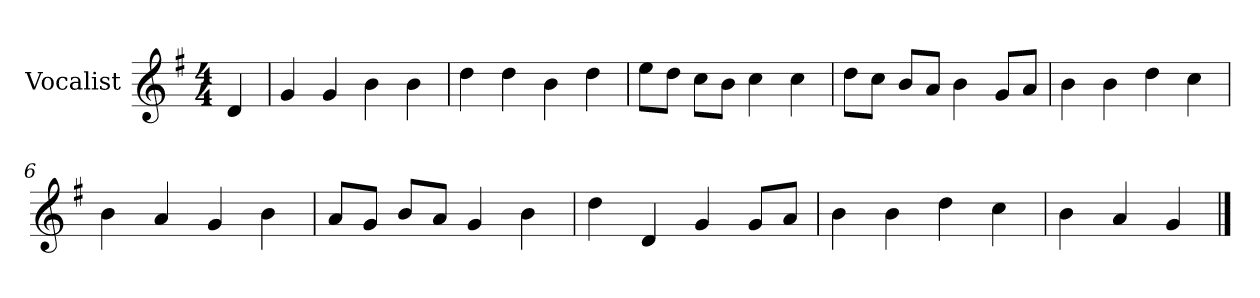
**kern
*part1
*staff1
*I"Vocalist
*k[f#]
*G:
*M4/4
=
4d
=1
4g
4g
4b
4b
=2
4dd
4dd
4b
4dd
=3
8eeL
8ddJ
8ccL
8bJ
4cc
4cc
=4
8ddL
8ccJ
8bL
8aJ
4b
8gL
8aJ
=5
4b
4b
4dd
4cc
=6
4b
4a
4g
4b
=7
8aL
8gJ
8bL
8aJ
4g
4b
=8
4dd
4d
4g
8gL
8aJ
=9
4b
4b
4dd
4cc
=10
4b
4a
4g
==
*-
